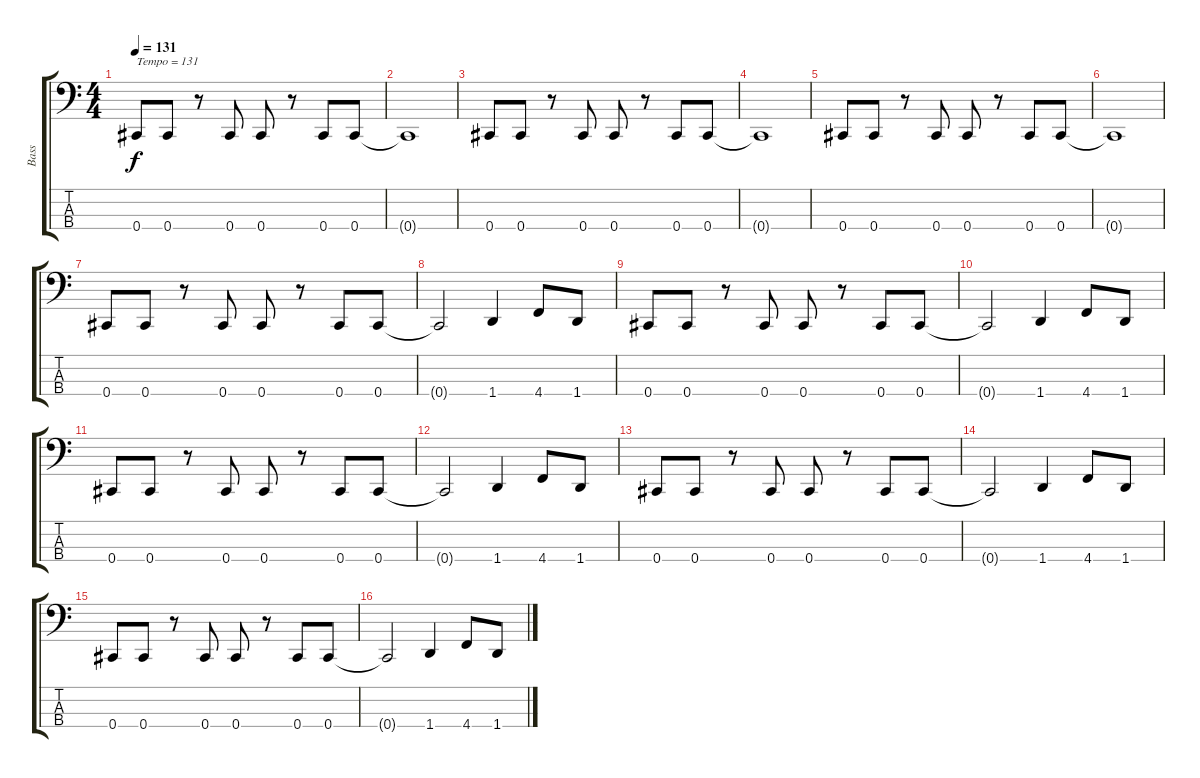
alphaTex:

\track ("Bass" "Bass") {instrument electricbasspick}
\staff {score tabs}
\tuning (E2 B1 Gb1 Db1) {hide}
\ts (4 4)
\tempo 131
\clef f4
\ks c
0.4.8{txt "Tempo = 131" dy f instrument electricbasspick} 0.4.8 r.8 0.4.8 0.4.8 r.8 0.4.8 0.4.8 |
0.4{t}.1 |
0.4.8 0.4.8 r.8 0.4.8 0.4.8 r.8 0.4.8 0.4.8 |
0.4{t}.1 |
0.4.8 0.4.8 r.8 0.4.8 0.4.8 r.8 0.4.8 0.4.8 |
0.4{t}.1 |
0.4.8 0.4.8 r.8 0.4.8 0.4.8 r.8 0.4.8 0.4.8 |
0.4{t}.2 1.4.4 4.4.8 1.4.8 |
0.4.8 0.4.8 r.8 0.4.8 0.4.8 r.8 0.4.8 0.4.8 |
0.4{t}.2 1.4.4 4.4.8 1.4.8 |
0.4.8 0.4.8 r.8 0.4.8 0.4.8 r.8 0.4.8 0.4.8 |
0.4{t}.2 1.4.4 4.4.8 1.4.8 |
0.4.8 0.4.8 r.8 0.4.8 0.4.8 r.8 0.4.8 0.4.8 |
0.4{t}.2 1.4.4 4.4.8 1.4.8 |
0.4.8 0.4.8 r.8 0.4.8 0.4.8 r.8 0.4.8 0.4.8 |
0.4{t}.2 1.4.4 4.4.8 1.4.8
